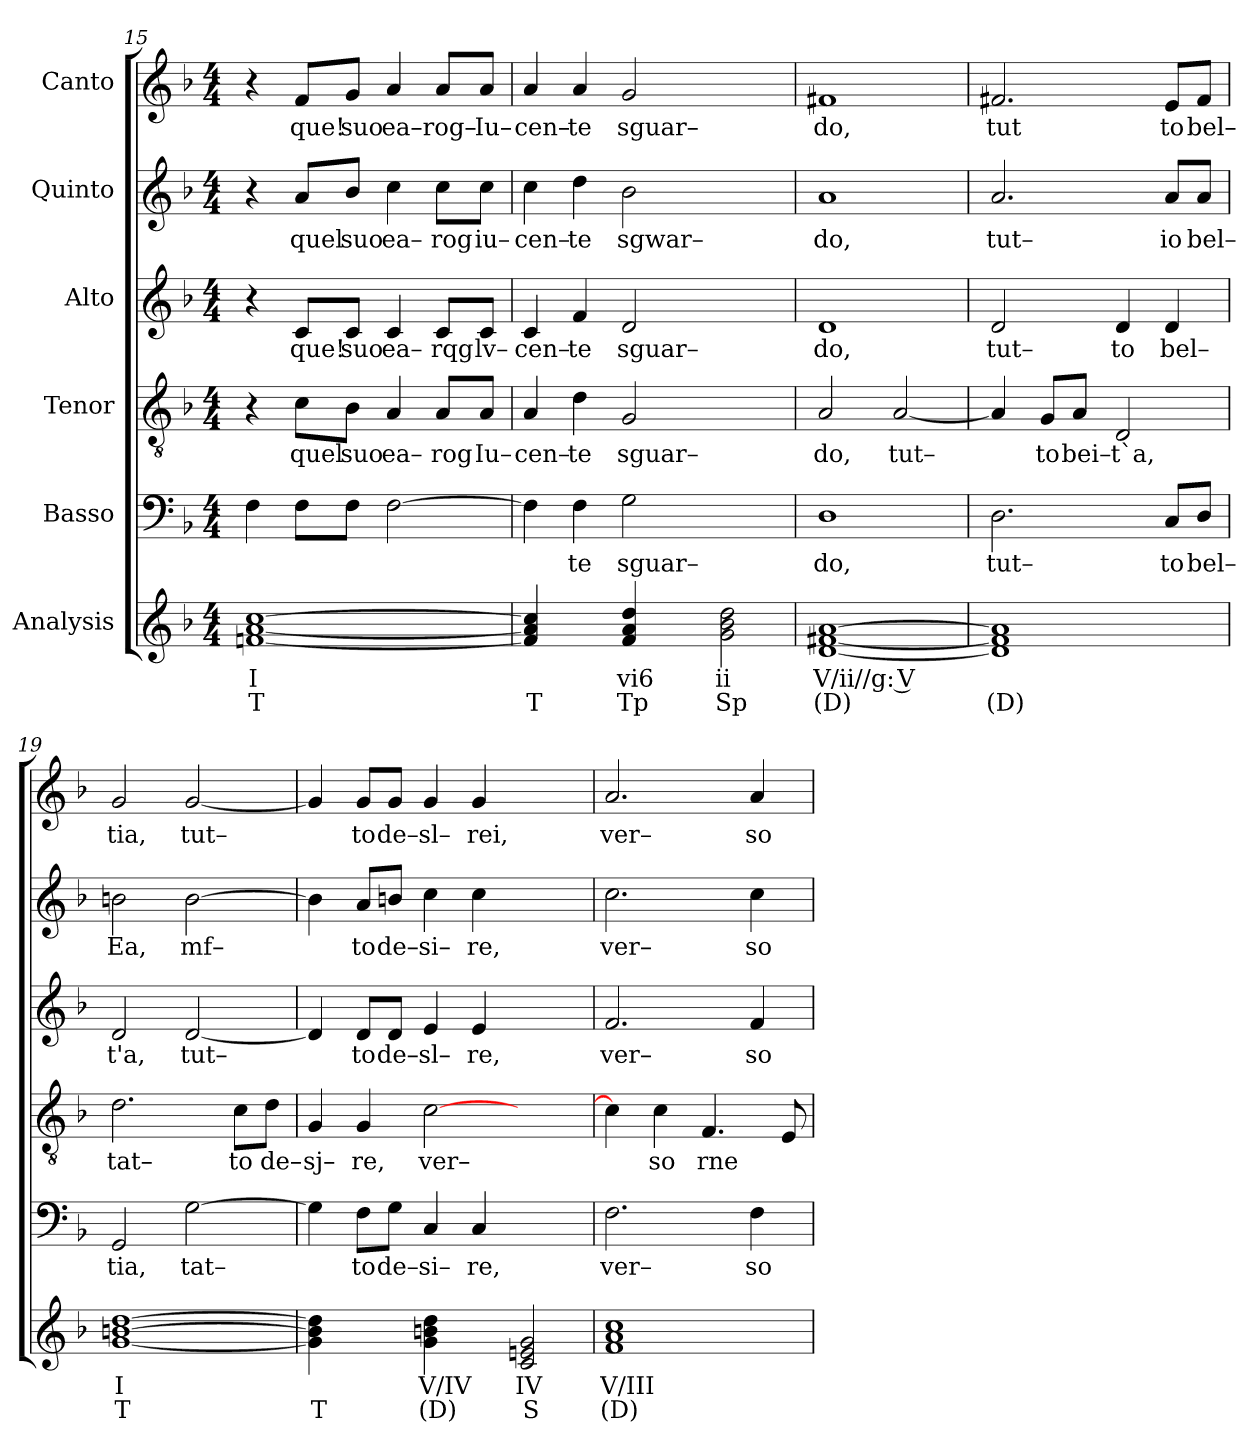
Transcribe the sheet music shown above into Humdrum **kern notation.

**kern	**text	**text	**kern	**text	**kern	**text	**kern	**text	**kern	**text	**kern	**text
*part6	*part6	*part6	*part5	*part5	*part4	*part4	*part3	*part3	*part2	*part2	*part1	*part1
*staff6	*staff6	*staff6	*staff5	*staff5	*staff4	*staff4	*staff3	*staff3	*staff2	*staff2	*staff1	*staff1
*I"Analysis	*	*	*I"Basso	*	*I"Tenor	*	*I"Alto	*	*I"Quinto	*	*I"Canto	*
*	*	*	*clefF4	*	*clefGv2	*	*clefG2	*	*clefG2	*	*clefG2	*
*k[b-]	*	*	*k[b-]	*	*k[b-]	*	*k[b-]	*	*k[b-]	*	*k[b-]	*
*	*	*	*F:	*	*F:	*	*F:	*	*F:	*	*F:	*
*M4/4	*	*	*M4/4	*	*M4/4	*	*M4/4	*	*M4/4	*	*M4/4	*
=15	=15	=15	=15	=15	=15	=15	=15	=15	=15	=15	=15	=15
[1fn [1a [1cc	I	T	4F\	.	4r	.	4r	.	4r	.	4r	.
!	!	!	!	!	!	!LO:LY:b	!	!	!	!	!	!
!	!	!	!	!	!	!	!	!LO:LY:b	!	!	!	!
!	!	!	!	!	!	!	!	!	!	!LO:LY:b	!	!
!	!	!	!	!	!	!	!	!	!	!	!	!LO:LY:b
.	.	.	8F\L	.	8c\L	quel	8c/L	que!	8a/L	quel	8f/L	que!
!	!	!	!	!	!	!LO:LY:b	!	!	!	!	!	!
!	!	!	!	!	!	!	!	!LO:LY:b	!	!	!	!
!	!	!	!	!	!	!	!	!	!	!LO:LY:b	!	!
!	!	!	!	!	!	!	!	!	!	!	!	!LO:LY:b
.	.	.	8F\J	.	8B-\J	suo	8c/J	suo	8b-/J	suo	8g/J	suo
!	!	!	!	!	!	!LO:LY:b	!	!	!	!	!	!
!	!	!	!	!	!	!	!	!LO:LY:b	!	!	!	!
!	!	!	!	!	!	!	!	!	!	!LO:LY:b	!	!
!	!	!	!	!	!	!	!	!	!	!	!	!LO:LY:b
.	.	.	[2F\	.	4A/	ea–	4c/	ea–	4cc\	ea–	4a/	ea–
!	!	!	!	!	!	!LO:LY:b	!	!	!	!	!	!
!	!	!	!	!	!	!	!	!LO:LY:b	!	!	!	!
!	!	!	!	!	!	!	!	!	!	!LO:LY:b	!	!
!	!	!	!	!	!	!	!	!	!	!	!	!LO:LY:b
.	.	.	.	.	8A/L	rog	8c/L	rqg	8cc\L	rog	8a/L	rog–
!	!	!	!	!	!	!LO:LY:b	!	!	!	!	!	!
!	!	!	!	!	!	!	!	!LO:LY:b	!	!	!	!
!	!	!	!	!	!	!	!	!	!	!LO:LY:b	!	!
!	!	!	!	!	!	!	!	!	!	!	!	!LO:LY:b
.	.	.	.	.	8A/J	Iu–	8c/J	lv–	8cc\J	iu–	8a/J	Iu–
=16	=16	=16	=16	=16	=16	=16	=16	=16	=16	=16	=16	=16
!	!	!	!	!	!	!LO:LY:b	!	!	!	!	!	!
!	!	!	!	!	!	!	!	!LO:LY:b	!	!	!	!
!	!	!	!	!	!	!	!	!	!	!LO:LY:b	!	!
!	!	!	!	!	!	!	!	!	!	!	!	!LO:LY:b
4f] 4a] 4cc]	.	T	4F\]	.	4A/	cen–	4c/	cen–	4cc\	cen–	4a/	cen–
!	!	!	!	!LO:LY:b	!	!	!	!	!	!	!	!
!	!	!	!	!	!	!LO:LY:b	!	!	!	!	!	!
!	!	!	!	!	!	!	!	!LO:LY:b	!	!	!	!
!	!	!	!	!	!	!	!	!	!	!LO:LY:b	!	!
!	!	!	!	!	!	!	!	!	!	!	!	!LO:LY:b
4ryy	.	.	4F\	te	4d\	te	4f/	te	4dd\	te	4a/	te
!	!	!	!	!LO:LY:b	!	!	!	!	!	!	!	!
!	!	!	!	!	!	!LO:LY:b	!	!	!	!	!	!
!	!	!	!	!	!	!	!	!LO:LY:b	!	!	!	!
!	!	!	!	!	!	!	!	!	!	!LO:LY:b	!	!
!	!	!	!	!	!	!	!	!	!	!	!	!LO:LY:b
4f 4a 4dd	vi6	Tp	2G\	sguar–	2G/	sguar–	2d/	sguar–	2b-\	sgwar–	2g/	sguar–
4ryy	.	.	.	.	.	.	.	.	.	.	.	.
2g 2b- 2dd	ii	Sp	2ryy	.	2ryy	.	2ryy	.	2ryy	.	2ryy	.
=17	=17	=17	=17	=17	=17	=17	=17	=17	=17	=17	=17	=17
!	!	!	!	!LO:LY:b	!	!	!	!	!	!	!	!
!	!	!	!	!	!	!LO:LY:b	!	!	!	!	!	!
!	!	!	!	!	!	!	!	!LO:LY:b	!	!	!	!
!	!	!	!	!	!	!	!	!	!	!LO:LY:b	!	!
!	!	!	!	!	!	!	!	!	!	!	!	!LO:LY:b
[1d [1f#X [1a	V/ii//g: V	(D)	1D	do,	2A/	do,	1d	do,	1a	do,	1f#X	do,
!	!	!	!	!	!	!LO:LY:b	!	!	!	!	!	!
.	.	.	.	.	[2A/	tut–	.	.	.	.	.	.
=18	=18	=18	=18	=18	=18	=18	=18	=18	=18	=18	=18	=18
!	!	!	!	!LO:LY:b	!	!	!	!	!	!	!	!
!	!	!	!	!	!	!	!	!LO:LY:b	!	!	!	!
!	!	!	!	!	!	!	!	!	!	!LO:LY:b	!	!
!	!	!	!	!	!	!	!	!	!	!	!	!LO:LY:b
1d] 1f#] 1a]	.	(D)	2.D\	tut–	4A/]	.	2d/	tut–	2.a/	tut–	2.f#X/	tut
!	!	!	!	!	!	!LO:LY:b	!	!	!	!	!	!
.	.	.	.	.	8G/L	to	.	.	.	.	.	.
!	!	!	!	!	!	!LO:LY:b	!	!	!	!	!	!
.	.	.	.	.	8A/J	bei–	.	.	.	.	.	.
!	!	!	!	!	!	!LO:LY:b	!	!	!	!	!	!
!	!	!	!	!	!	!	!	!LO:LY:b	!	!	!	!
.	.	.	.	.	2D/	t`a,	4d/	to	.	.	.	.
!	!	!	!	!LO:LY:b	!	!	!	!	!	!	!	!
!	!	!	!	!	!	!	!	!LO:LY:b	!	!	!	!
!	!	!	!	!	!	!	!	!	!	!LO:LY:b	!	!
!	!	!	!	!	!	!	!	!	!	!	!	!LO:LY:b
.	.	.	8C/L	to	.	.	4d/	bel–	8a/L	io	8e/L	to
!	!	!	!	!LO:LY:b	!	!	!	!	!	!	!	!
!	!	!	!	!	!	!	!	!	!	!LO:LY:b	!	!
!	!	!	!	!	!	!	!	!	!	!	!	!LO:LY:b
.	.	.	8D/J	bel–	.	.	.	.	8a/J	bel–	8f#/J	bel–
=19	=19	=19	=19	=19	=19	=19	=19	=19	=19	=19	=19	=19
!	!	!	!	!LO:LY:b	!	!	!	!	!	!	!	!
!	!	!	!	!	!	!LO:LY:b	!	!	!	!	!	!
!	!	!	!	!	!	!	!	!LO:LY:b	!	!	!	!
!	!	!	!	!	!	!	!	!	!	!LO:LY:b	!	!
!	!	!	!	!	!	!	!	!	!	!	!	!LO:LY:b
[1g [1bn [1dd	I	T	2GG/	tia,	2.d\	tat–	2d/	t'a,	2bn\	Ea,	2g/	tia,
!	!	!	!	!LO:LY:b	!	!	!	!	!	!	!	!
!	!	!	!	!	!	!	!	!LO:LY:b	!	!	!	!
!	!	!	!	!	!	!	!	!	!	!LO:LY:b	!	!
!	!	!	!	!	!	!	!	!	!	!	!	!LO:LY:b
.	.	.	[2G\	tat–	.	.	[2d/	tut–	[2b\	mf–	[2g/	tut–
!	!	!	!	!	!	!LO:LY:b	!	!	!	!	!	!
.	.	.	.	.	8c\L	to	.	.	.	.	.	.
!	!	!	!	!	!	!LO:LY:b	!	!	!	!	!	!
.	.	.	.	.	8d\J	de–	.	.	.	.	.	.
=20	=20	=20	=20	=20	=20	=20	=20	=20	=20	=20	=20	=20
!	!	!	!	!	!	!LO:LY:b	!	!	!	!	!	!
4g] 4b] 4dd]	.	T	4G\]	.	4G/	sj–	4d/]	.	4b\]	.	4g/]	.
!	!	!	!	!LO:LY:b	!	!	!	!	!	!	!	!
!	!	!	!	!	!	!LO:LY:b	!	!	!	!	!	!
!	!	!	!	!	!	!	!	!LO:LY:b	!	!	!	!
!	!	!	!	!	!	!	!	!	!	!LO:LY:b	!	!
!	!	!	!	!	!	!	!	!	!	!	!	!LO:LY:b
4ryy	.	.	8F\L	to	4G/	re,	8d/L	to	8a/L	to	8g/L	to
!	!	!	!	!LO:LY:b	!	!	!	!	!	!	!	!
!	!	!	!	!	!	!	!	!LO:LY:b	!	!	!	!
!	!	!	!	!	!	!	!	!	!	!LO:LY:b	!	!
!	!	!	!	!	!	!	!	!	!	!	!	!LO:LY:b
.	.	.	8G\J	de–	.	.	8d/J	de–	8bn/J	de–	8g/J	de–
!	!	!	!	!LO:LY:b	!	!	!	!	!	!	!	!
!	!	!	!	!	!	!LO:LY:b	!	!	!	!	!	!
!	!	!	!	!	!	!	!	!LO:LY:b	!	!	!	!
!	!	!	!	!	!	!	!	!	!	!LO:LY:b	!	!
!	!	!	!	!	!	!	!	!	!	!	!	!LO:LY:b
4g 4bn 4dd	V/IV	(D)	4C/	si–	[2c\	ver–	4e/	sl–	4cc\	si–	4g/	sl–
!	!	!	!	!LO:LY:b	!	!	!	!	!	!	!	!
!	!	!	!	!	!	!	!	!LO:LY:b	!	!	!	!
!	!	!	!	!	!	!	!	!	!	!LO:LY:b	!	!
!	!	!	!	!	!	!	!	!	!	!	!	!LO:LY:b
4ryy	.	.	4C/	re,	.	.	4e/	re,	4cc\	re,	4g/	rei,
2c 2en 2g	IV	S	2ryy	.	2ryy	.	2ryy	.	2ryy	.	2ryy	.
=21	=21	=21	=21	=21	=21	=21	=21	=21	=21	=21	=21	=21
!	!	!	!	!LO:LY:b	!	!	!	!	!	!	!	!
!	!	!	!	!	!	!	!	!LO:LY:b	!	!	!	!
!	!	!	!	!	!	!	!	!	!	!LO:LY:b	!	!
!	!	!	!	!	!	!	!	!	!	!	!	!LO:LY:b
1f 1a 1cc	V/III	(D)	2.F\	ver–	4c\]	.	2.f/	ver–	2.cc\	ver–	2.a/	ver–
!	!	!	!	!	!	!LO:LY:b	!	!	!	!	!	!
.	.	.	.	.	4c\	so	.	.	.	.	.	.
!	!	!	!	!	!	!LO:LY:b	!	!	!	!	!	!
.	.	.	.	.	4.F/	rne	.	.	.	.	.	.
!	!	!	!	!LO:LY:b	!	!	!	!	!	!	!	!
!	!	!	!	!	!	!	!	!LO:LY:b	!	!	!	!
!	!	!	!	!	!	!	!	!	!	!LO:LY:b	!	!
!	!	!	!	!	!	!	!	!	!	!	!	!LO:LY:b
.	.	.	4F\	so	.	.	4f/	so	4cc\	so	4a/	so
.	.	.	.	.	8E/	.	.	.	.	.	.	.
=	=	=	=	=	=	=	=	=	=	=	=	=
*-	*-	*-	*-	*-	*-	*-	*-	*-	*-	*-	*-	*-
